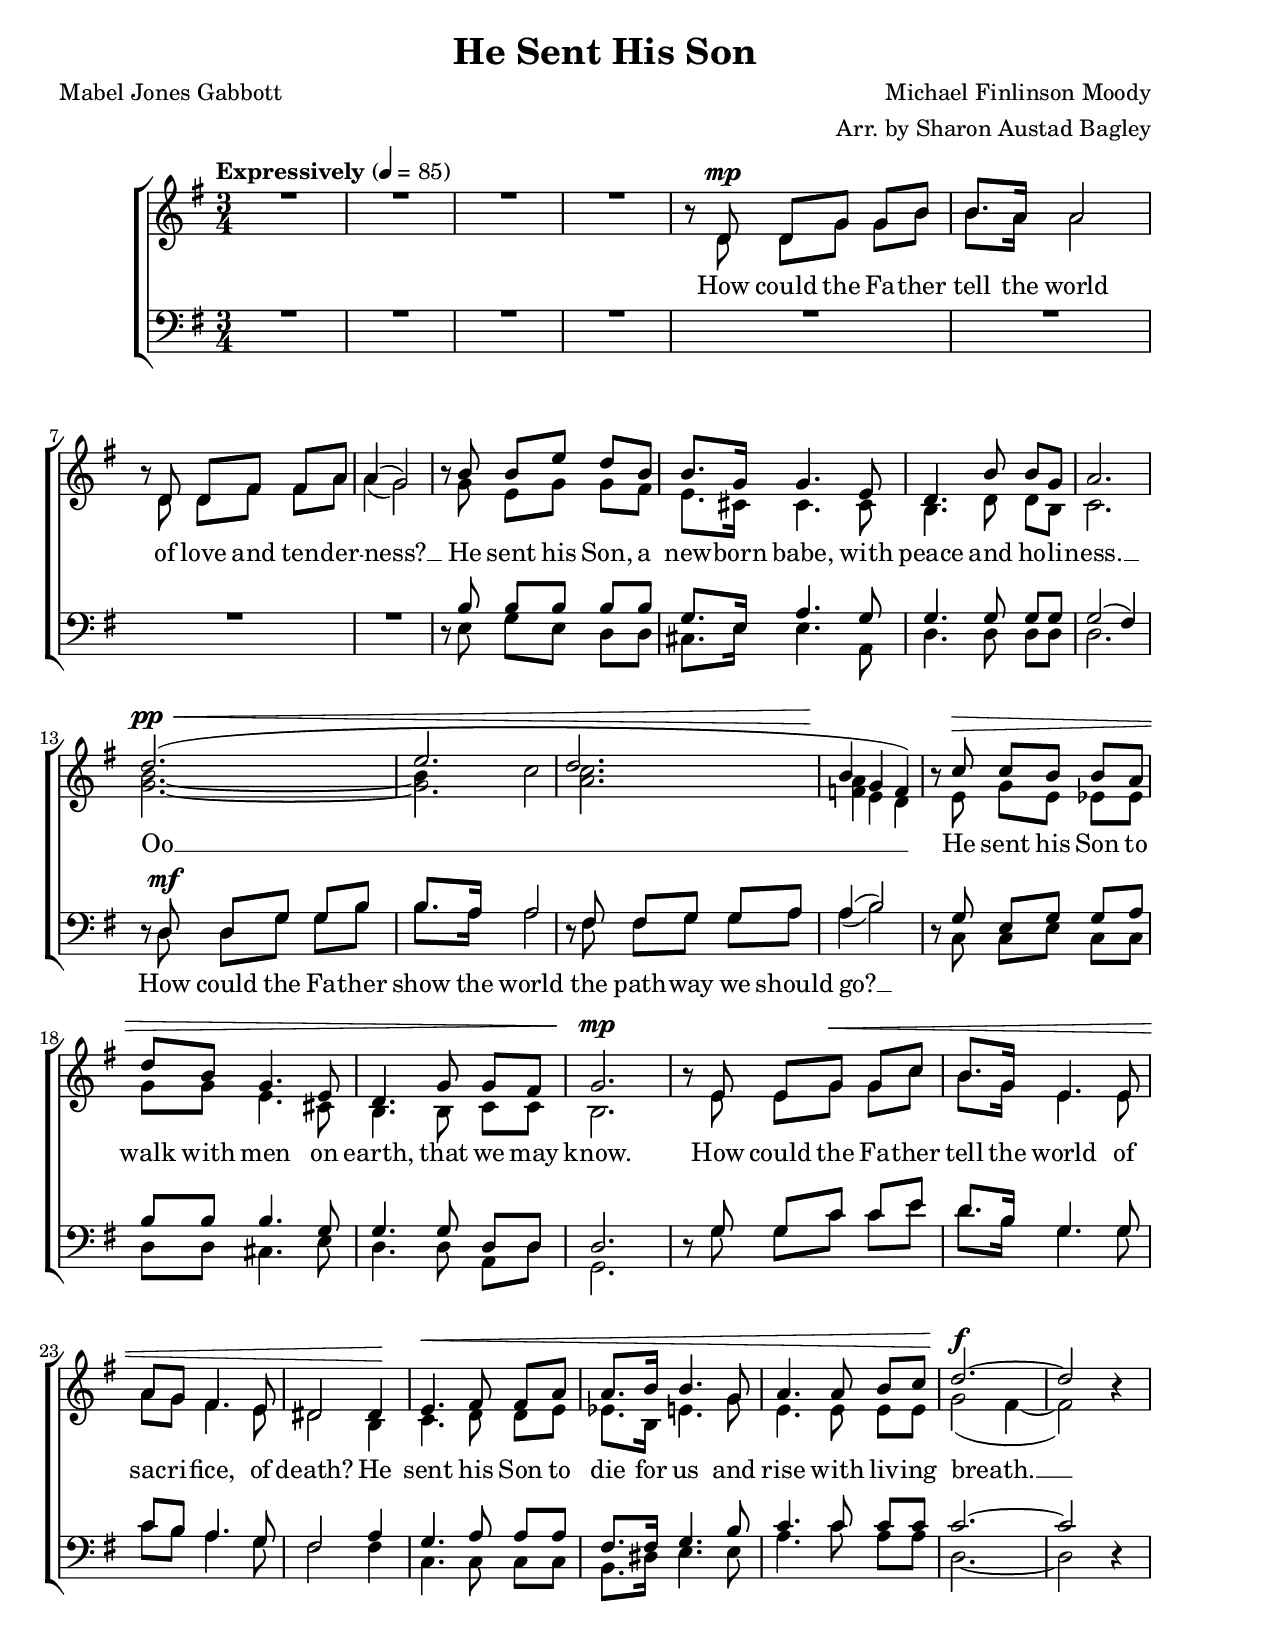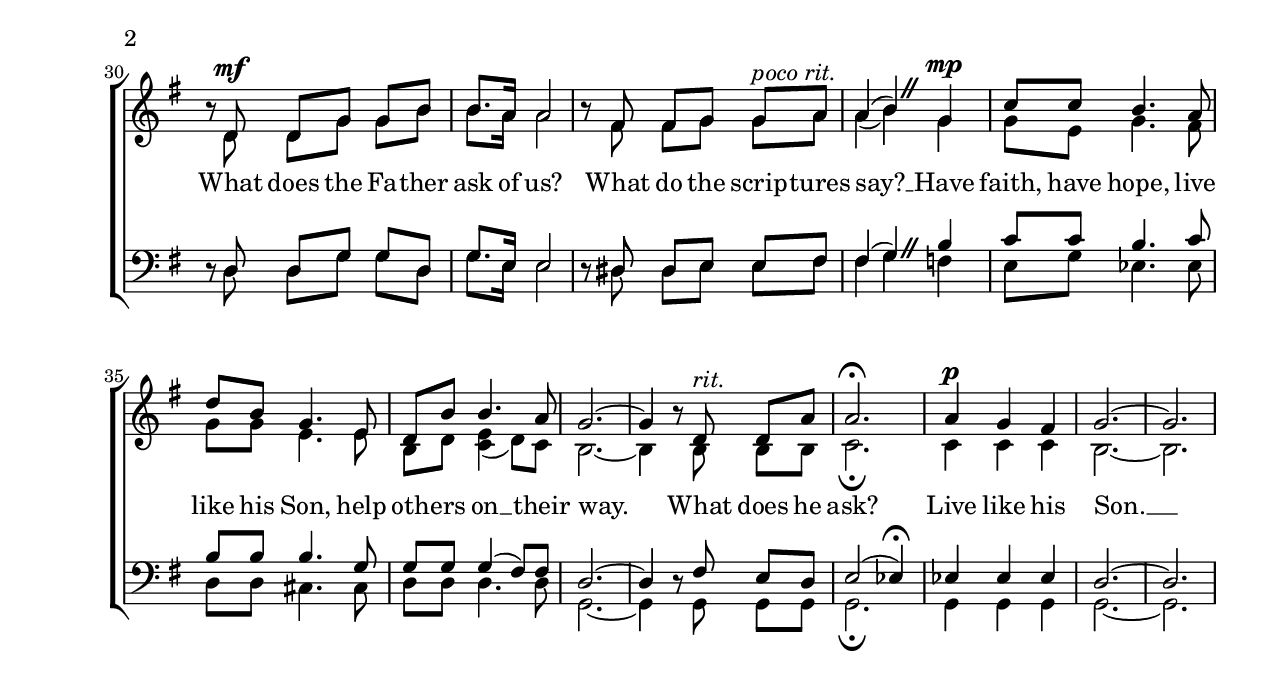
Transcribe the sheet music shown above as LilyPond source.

\version "2.16.2"
\language "english"

\paper {
    #(set-paper-size "letter")
    two-sided = ##t
}

\header {
    title = "He Sent His Son"
    composer = "Michael Finlinson Moody"
    arranger = "Arr. by Sharon Austad Bagley"
    poet = "Mabel Jones Gabbott"
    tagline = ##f
}

MusicSoprano = \relative c'' {
    \clef treble
    \key g \major
    \time 3/4
    \tempo "Expressively" 4 = 85

    \override MultiMeasureRest #'staff-position = #2

    R2. | R | R | R |

    b8\rest d,^\mp d[ g] g[ b] | b8. a16 a2 | b8\rest d, d[ fs] fs[ a] | a4( g2) |
    b8\rest b b[ e] d[ b] | b8. g16 g4. e8 | d4. b'8 b[ g] | a2. |

    d2.^\pp^\<( | e | d | b4\! g f) |
    b8\rest c^\> c[ b] b[ a] | d[ b] g4. e8 | d4. g8 g[ fs] | g2.\!^\mp |

    b8\rest e,8 e[ g^\<] g[ c] | b8. g16 e4. e8 | a g fs4. e8 | ds2 ds4\! |
    e4.^\< fs8 fs[ a] | a8. b16 b4. g8 | a4. a8 b[ c] | d2.~\!^\f | d2 b4\rest |

    \override BreathingSign #'text = \markup {
        \musicglyph #"scripts.caesura.straight"
    }

    b8\rest d,^\mf d[ g] g[ b] | b8. a16 a2 | b8\rest fs fs[ g] g[^\markup { \italic "poco rit." } a] | a4( b) \breathe g^\mp |

    \revert BreathingSign #'text

    c8 c b4. a8 | d b g4. e8 | d b' b4. a8 | g2.~ |
    g4 b8\rest d,^\markup { \italic rit. } d[ a'] | a2.\fermata | a4^\p g fs | g2.~ | g2. |
}

MusicAlto = \relative c' {
    s2. | s | s | s |
    s8 d d[ g] g[ b] | b8. a16 a2 | s8 d, d[ fs] fs[ a] | a4( g2) |
    s8 g e[ g] g[ fs] | e8. cs16 cs4. cs8 | b4. d8 d[ b] c2. |
    << { b'2.~ b4 c2 c2. a4 } { g2.~ g a f4 } >> e d |
    s8 e g[ e] ef[ ef] | g[ g] e4. cs8 | b4. b8 c[ c] | b2.
    s8 e e[ g] g[ c] | b8. g16 e4. e8 | a g fs4. e8 | ds2 b4 |
    c4. d8 d[ e] | ef8. b16 e4. g8 | e4. e8 e[ e] | g2( fs4~ | fs2) s4 |
    s8 d d[ g] g[ b] | b8. a16 a2 | s8 fs fs[ g] g[ a] | a4( b) g |
    g8 e g4. fs8 | g g e4. e8 | b d <c e>4( d8) c | b2.~ |
    b4 s8 b b[ b] | c2.\fermata | c4 c c | b2.~ | b2. |

}

MusicTenor = \relative c {
    \clef bass
    \key g \major

    \override MultiMeasureRest #'staff-position = #2

    R2. | R | R | R |

    R | R | R | R |
    d8\rest b' b[ b] b[ b] | g8. e16 a4. g8 | g4. g8 g[ g] | g2( fs4) |

    d8\rest d^\mf d[ g] g[ b] | b8. a16 a2 | d,8\rest fs fs[ g] g[ a] | a4( b2)
    d,8\rest g e[ g] g[ a] | b b b4. g8 | g4. g8 d[ d] | d2. |

    d8\rest g g[ c] c[ e] | d8. b16 g4. g8 | c8 b a4. g8 | fs2 a4 |
    g4. a8 a[ a] | fs8. fs16 g4. b8 | c4. c8 c[ c] | c2.~ | c2 d,4\rest | 

    \override BreathingSign #'text = \markup {
        \musicglyph #"scripts.caesura.straight"
    }

    d8\rest d d[ g] g[ d] | g8. e16 e2 | d8\rest ds ds[ e] e[ fs] | fs4( g) \breathe b |

    \revert BreathingSign #'text

    c8 c b4. c8 | b b b4. g8 | g g g4( fs8) fs | d2.~ |
    d4 d8\rest fs e[ d] | e2( ef4\fermata) | ef4 ef ef | d2.~ | d2. |
}

MusicBass = \relative c {
    s2. | s | s | s |
    s | s | s | s |
    s8 e g[ e] d[ d] | cs8. e16 e4. a,8 | d4. d8 d[ d] | d2. |
    s8 d d[ g] g[ b] | b8. a16 a2 | s8 fs fs[ g] g[ a] | a4( b2) |
    s8 c, c[ e] c[ c] | d d cs4. e8 | d4. d8 a[ d] | g,2. |
    s8 g' g[ c] c[ e] | d8. b16 g4. g8 | c b a4. g8 | fs2 fs4 |
    c4. c8 c[ c] | b8. ds16 e4. e8 | a4. c8 a[ a] | d,2.~ | d2 s4 |
    s8 d d[ g] g[ d] | g8. e16 e2 | s8 ds  ds[ e] e[ fs] | fs4 g f |
    e8 g ef4. ef8 | d d cs4. cs8 | d d d4. d8 | g,2.~ |
    g4 s8 g g[ g] | g2.\fermata | g4 g g | g2.~ | g2. |
}

LyricsSoprano = \lyricmode {
    How could the Fa -- ther tell the world of love and ten -- der -- ness? __ 
    He sent his Son, a new -- born babe, with peace and ho -- li -- ness. __ 
    Oo __ __ __ __ __ 
    He sent his Son to walk with men on earth, that we may know.
    How could the Fa -- ther tell the world of sac -- ri -- fice, of death?
    He sent his Son to die for us and rise with liv -- ing breath. __ 
    What does the Fa -- ther ask of us? What do the scrip -- tures say? __ 
    Have faith, have hope, live like his Son, help oth -- ers on __ their way.
    What does he ask? Live like his Son. __ 
}

LyricsTenor = \lyricmode {
    "" "" "" "" "" "" "" "" "" "" "" "" "" "" 
    How could the Fa -- ther show the world the path -- way we should go? __ 
}

\score
{
    \new ChoirStaff
    <<
        \new Staff
        <<
            \new Voice = soprano { \voiceOne \MusicSoprano }
            \new Voice = alto { \voiceTwo \MusicAlto }
            \new Lyrics \lyricsto soprano \LyricsSoprano
        >>
        \new Staff
        <<
            \new Voice = tenor { \voiceThree \MusicTenor }
            \new Voice = bass { \voiceFour \MusicBass }
            \new Lyrics \lyricsto tenor \LyricsTenor
        >>
    >>
}
